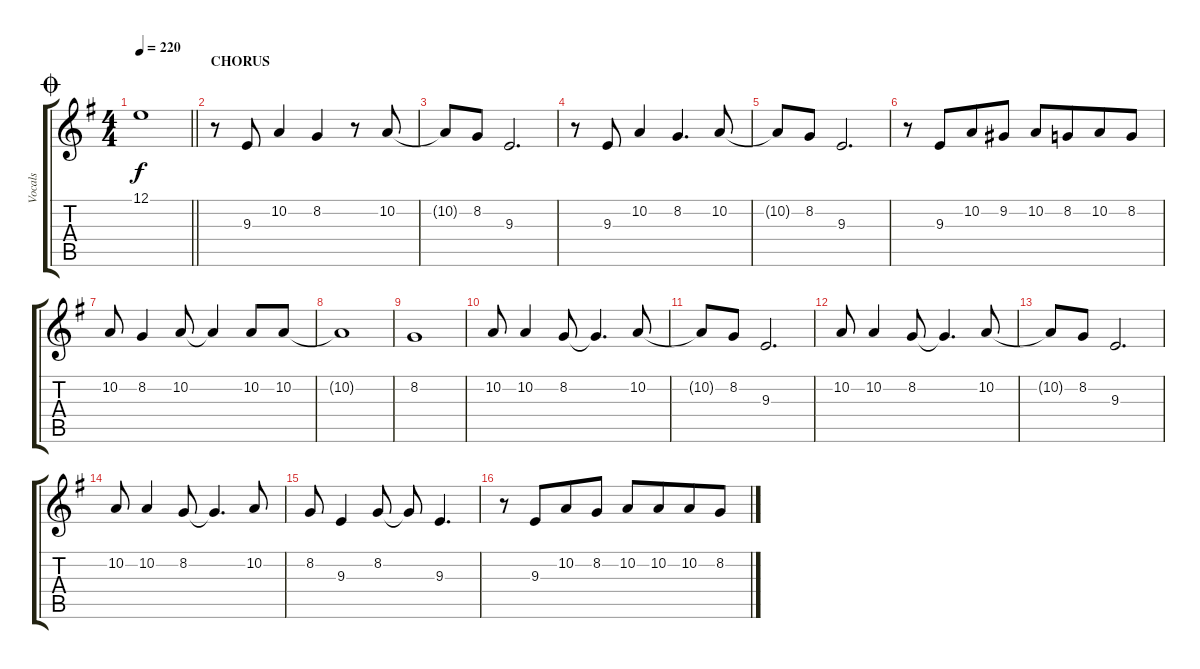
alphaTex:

\track ("Vocals" "Vocals") {instrument harmonica}
\staff {score tabs}
\tuning (E4 B3 G3 D3 A2 E2) {hide}
\ts (4 4)
\jump coda
\tempo 220
\clef g2
\barLineRight lightlight
\ks eminor
12.1.1{dy f} |
\section ("" "CHORUS")
r.8 9.3.8 10.2.4 8.2.4 r.8 10.2.8 |
10.2{t}.8 8.2.8 9.3.2{d} |
r.8 9.3.8 10.2.4 8.2.4{d} 10.2.8 |
10.2{t}.8 8.2.8 9.3.2{d} |
r.8 9.3.8{beam merge} 10.2.8 9.2.8 10.2.8 8.2.8{beam merge} 10.2.8 8.2.8 |
10.2.8 8.2.4 10.2.8 10.2{t}.4 10.2.8 10.2.8 |
10.2{t}.1 |
8.2.1 |
10.2.8 10.2.4 8.2.8 8.2{t}.4{d} 10.2.8 |
10.2{t}.8 8.2.8 9.3.2{d} |
10.2.8 10.2.4 8.2.8 8.2{t}.4{d} 10.2.8 |
10.2{t}.8 8.2.8 9.3.2{d} |
10.2.8 10.2.4 8.2.8 8.2{t}.4{d} 10.2.8 |
8.2.8 9.3.4 8.2.8 8.2{t}.8 9.3.4{d} |
r.8 9.3.8{beam merge} 10.2.8 8.2.8 10.2.8 10.2.8{beam merge} 10.2.8 8.2.8
